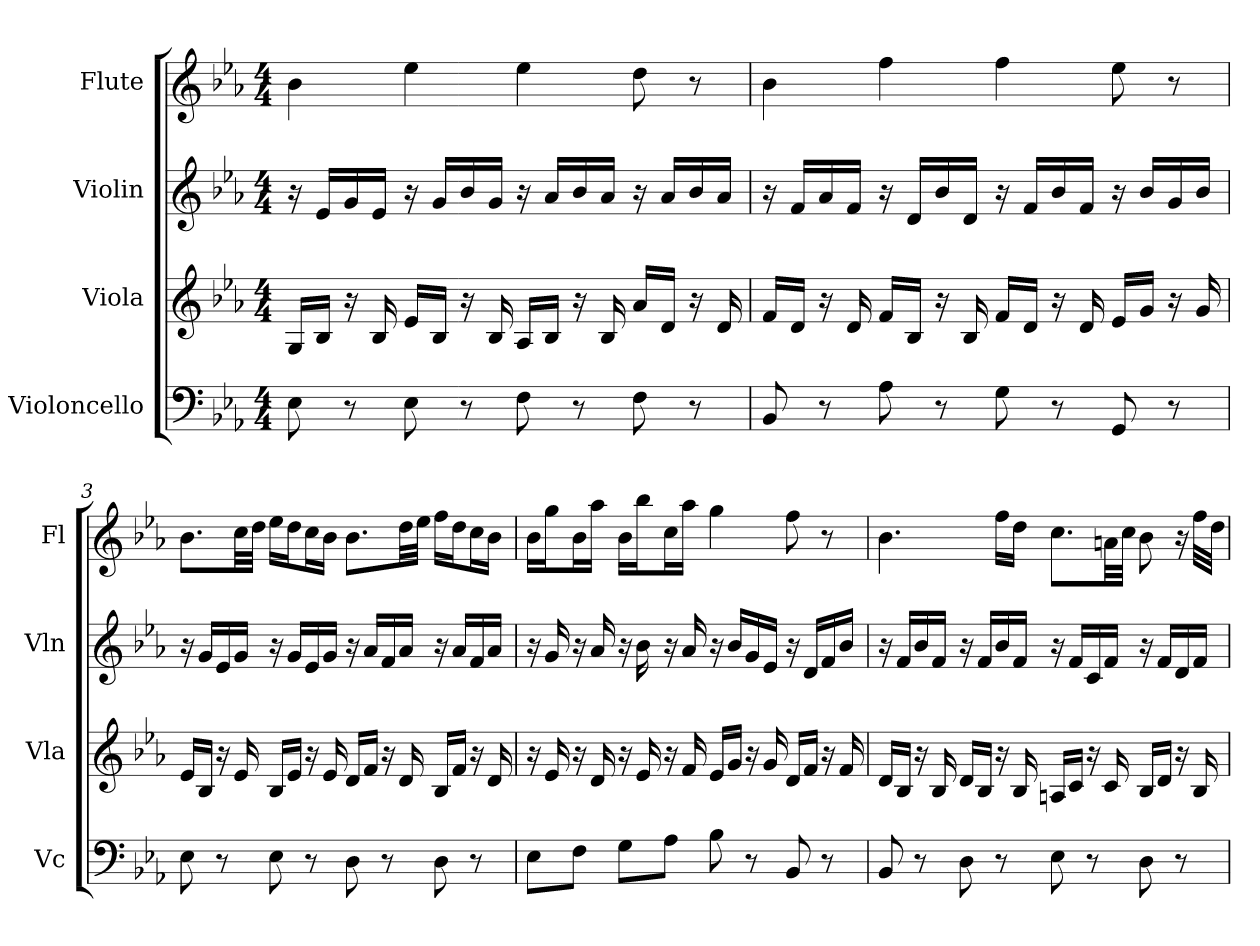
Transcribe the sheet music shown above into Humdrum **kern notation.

**kern	**kern	**kern	**kern
*part4	*part3	*part2	*part1
*staff4	*staff3	*staff2	*staff1
*I"Violoncello	*I"Viola	*I"Violin	*I"Flute
*I'Vc	*I'Vla	*I'Vln	*I'Fl
*k[b-e-a-]	*k[b-e-a-]	*k[b-e-a-]	*k[b-e-a-]
*E-:	*E-:	*E-:	*E-:
*M4/4	*M4/4	*M4/4	*M4/4
*MM71	*MM71	*MM71	*MM71
=	=	=	=
8E-	16GLL	16r	4b-
.	16B-JJ	16e-LL	.
8r	16r	16g	.
.	16B-	16e-JJ	.
8E-	16e-LL	16r	4ee-
.	16B-JJ	16gLL	.
8r	16r	16b-	.
.	16B-	16gJJ	.
8F	16A-LL	16r	4ee-
.	16B-JJ	16a-LL	.
8r	16r	16b-	.
.	16B-	16a-JJ	.
8F	16a-LL	16r	8dd
.	16dJJ	16a-LL	.
8r	16r	16b-	8r
.	16d	16a-JJ	.
=2	=2	=2	=2
8BB-	16fLL	16r	4b-
.	16dJJ	16fLL	.
8r	16r	16a-	.
.	16d	16fJJ	.
8A-	16fLL	16r	4ff
.	16B-JJ	16dLL	.
8r	16r	16b-	.
.	16B-	16dJJ	.
8G	16fLL	16r	4ff
.	16dJJ	16fLL	.
8r	16r	16b-	.
.	16d	16fJJ	.
8GG	16e-LL	16r	8ee-
.	16gJJ	16b-LL	.
8r	16r	16g	8r
.	16g	16b-JJ	.
=3	=3	=3	=3
8E-	16e-LL	16r	8.b-L
.	16B-JJ	16gLL	.
8r	16r	16e-	.
.	16e-	16gJJ	32ccLL
.	.	.	32ddJJJ
8E-	16B-LL	16r	16ee-LL
.	16e-JJ	16gLL	16ddJ
8r	16r	16e-	16ccL
.	16e-	16gJJ	16b-JJ
8D	16dLL	16r	8.b-L
.	16fJJ	16a-LL	.
8r	16r	16f	.
.	16d	16a-JJ	32ddLL
.	.	.	32ee-JJJ
8D	16B-LL	16r	16ffLL
.	16fJJ	16a-LL	16ddJ
8r	16r	16f	16ccL
.	16d	16a-JJ	16b-JJ
=4	=4	=4	=4
8E-L	16r	16r	16b-LL
.	16e-	16g	16ggJ
8FJ	16r	16r	16b-L
.	16d	16a-	16aa-JJ
8GL	16r	16r	16b-LL
.	16e-	16b-	16bb-J
8A-J	16r	16r	16ccL
.	16f	16a-	16aa-JJ
8B-	16e-LL	16r	4gg
.	16gJJ	16b-LL	.
8r	16r	16g	.
.	16g	16e-JJ	.
8BB-	16dLL	16r	8ff
.	16fJJ	16dLL	.
8r	16r	16f	8r
.	16f	16b-JJ	.
=5	=5	=5	=5
8BB-	16dLL	16r	4.b-
.	16B-JJ	16fLL	.
8r	16r	16b-	.
.	16B-	16fJJ	.
8D	16dLL	16r	.
.	16B-JJ	16fLL	.
8r	16r	16b-	16ffLL
.	16B-	16fJJ	16ddJJ
8E-	16AnLL	16r	8.ccL
.	16cJJ	16fLL	.
8r	16r	16c	.
.	16c	16fJJ	32anLL
.	.	.	32ccJJJ
8D	16B-LL	16r	8b-
.	16dJJ	16fLL	.
8r	16r	16d	16r
.	16B-	16fJJ	32ffLLL
.	.	.	32ddJJJ
=	=	=	=
*-	*-	*-	*-
